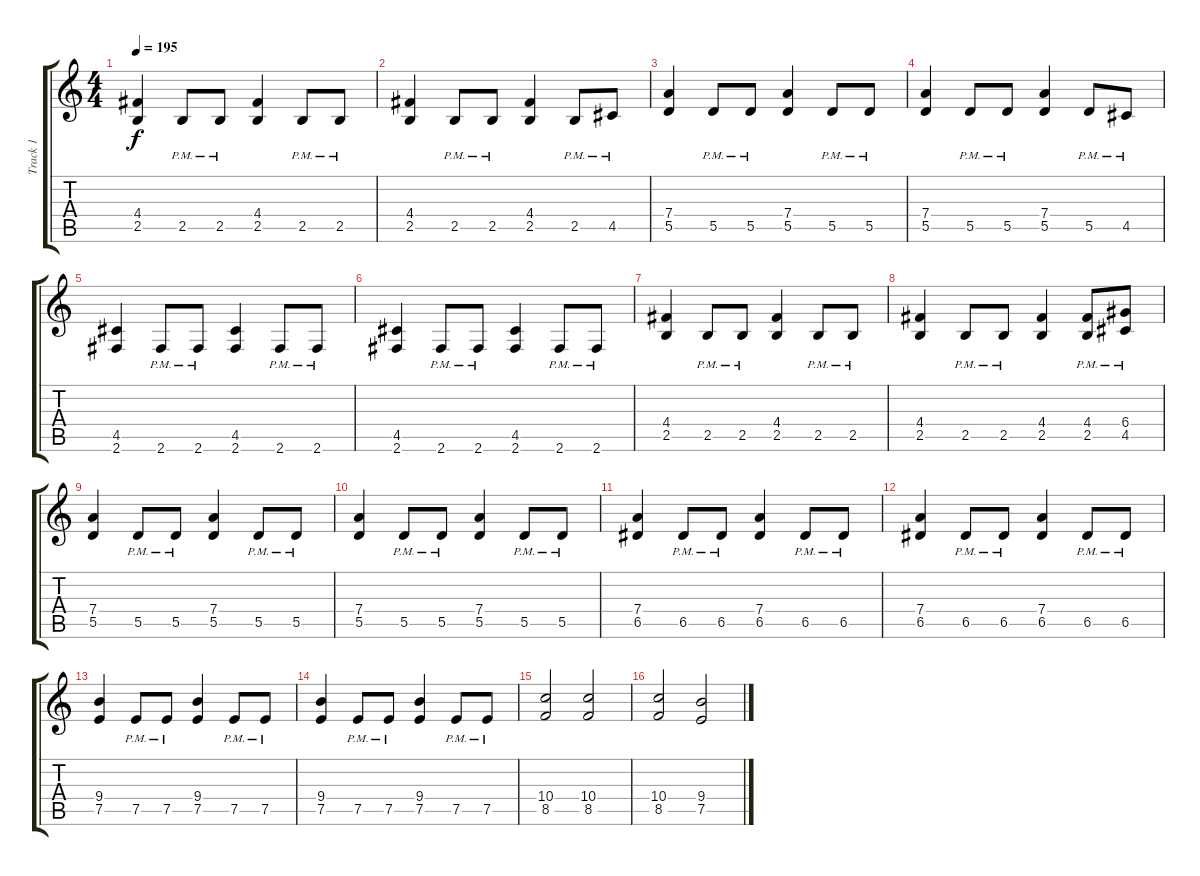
\track ("Track 1" "Track 1") {instrument overdrivenguitar}
\staff {score tabs}
\tuning (E4 B3 G3 D3 A2 E2) {hide}
\ts (4 4)
\tempo 195
\clef g2
\ks c
(4.4 2.5).4{dy f} 2.5{pm}.8 2.5{pm}.8 (4.4 2.5).4 2.5{pm}.8 2.5{pm}.8 |
(4.4 2.5).4 2.5{pm}.8 2.5{pm}.8 (4.4 2.5).4 2.5{pm}.8 4.5{pm}.8 |
(7.4 5.5).4 5.5{pm}.8 5.5{pm}.8 (7.4 5.5).4 5.5{pm}.8 5.5{pm}.8 |
(7.4 5.5).4 5.5{pm}.8 5.5{pm}.8 (7.4 5.5).4 5.5{pm}.8 4.5{pm}.8 |
(4.5 2.6).4 2.6{pm}.8 2.6{pm}.8 (4.5 2.6).4 2.6{pm}.8 2.6{pm}.8 |
(4.5 2.6).4 2.6{pm}.8 2.6{pm}.8 (4.5 2.6).4 2.6{pm}.8 2.6{pm}.8 |
(4.4 2.5).4 2.5{pm}.8 2.5{pm}.8 (4.4 2.5).4 2.5{pm}.8 2.5{pm}.8 |
(4.4 2.5).4 2.5{pm}.8 2.5{pm}.8 (4.4 2.5).4 (4.4 2.5{pm}).8 (6.4 4.5{pm}).8 |
(7.4 5.5).4 5.5{pm}.8 5.5{pm}.8 (7.4 5.5).4 5.5{pm}.8 5.5{pm}.8 |
(7.4 5.5).4 5.5{pm}.8 5.5{pm}.8 (7.4 5.5).4 5.5{pm}.8 5.5{pm}.8 |
(7.4 6.5).4 6.5{pm}.8 6.5{pm}.8 (7.4 6.5).4 6.5{pm}.8 6.5{pm}.8 |
(7.4 6.5).4 6.5{pm}.8 6.5{pm}.8 (7.4 6.5).4 6.5{pm}.8 6.5{pm}.8 |
(9.4 7.5).4 7.5{pm}.8 7.5{pm}.8 (9.4 7.5).4 7.5{pm}.8 7.5{pm}.8 |
(9.4 7.5).4 7.5{pm}.8 7.5{pm}.8 (9.4 7.5).4 7.5{pm}.8 7.5{pm}.8 |
(10.4 8.5).2 (10.4 8.5).2 |
(10.4 8.5).2 (9.4 7.5).2
